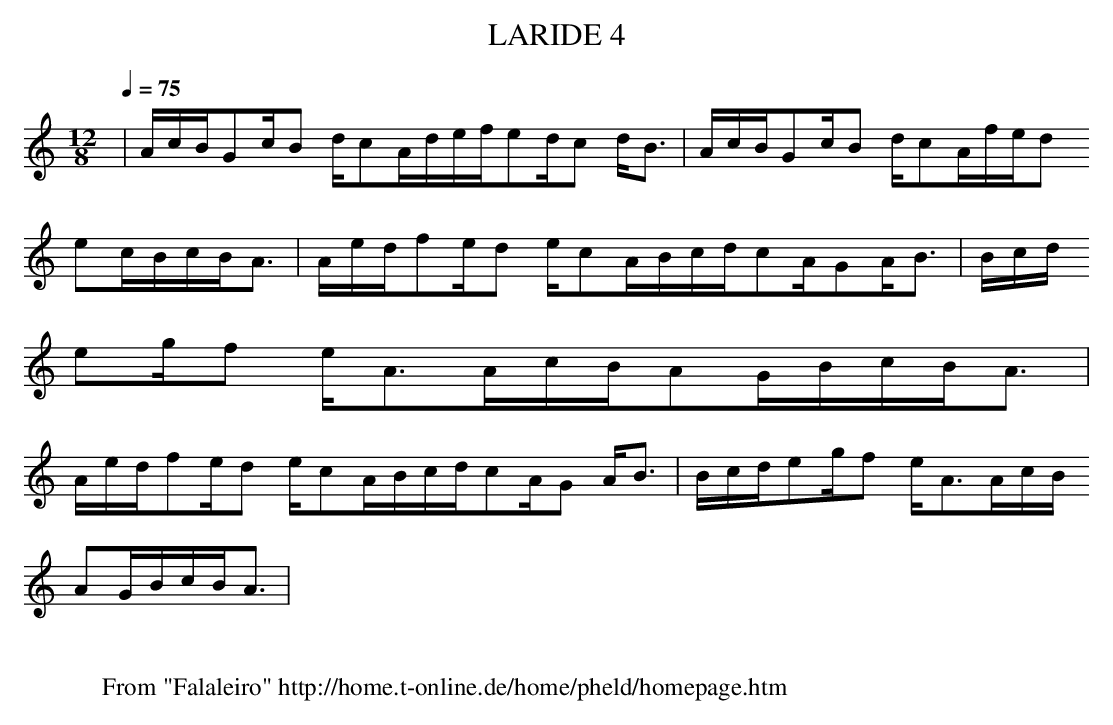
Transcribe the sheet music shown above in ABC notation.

X:1
T:LARIDE 4
M:12/8
L:1/8
Q:1/4=75
K:C
|A/2c/2B/2Gc/2B d/2cA/2d/2e/2f/2ed/2c d<B| A/2c/2B/2Gc/2B d/2cA/2f/2e/2d
/2ec/2B/2c/2B/2A3/2|A/2e/2d/2fe/2d e/2cA/2B/2c/2d/2cA/2GA/2B3/2|B/2c/2d/
2eg/2f e/2A3/2A/2c/2B/2AG/2B/2c/2B/2A3/2|
A/2e/2d/2fe/2d e/2cA/2B/2c/2d/2cA/2G A<B|B/2c/2d/2eg/2f e/2A3/2A/2c/2B/2
AG/2B/2c/2B/2A3/2|
W:
W: From "Falaleiro" http://home.t-online.de/home/pheld/homepage.htm
